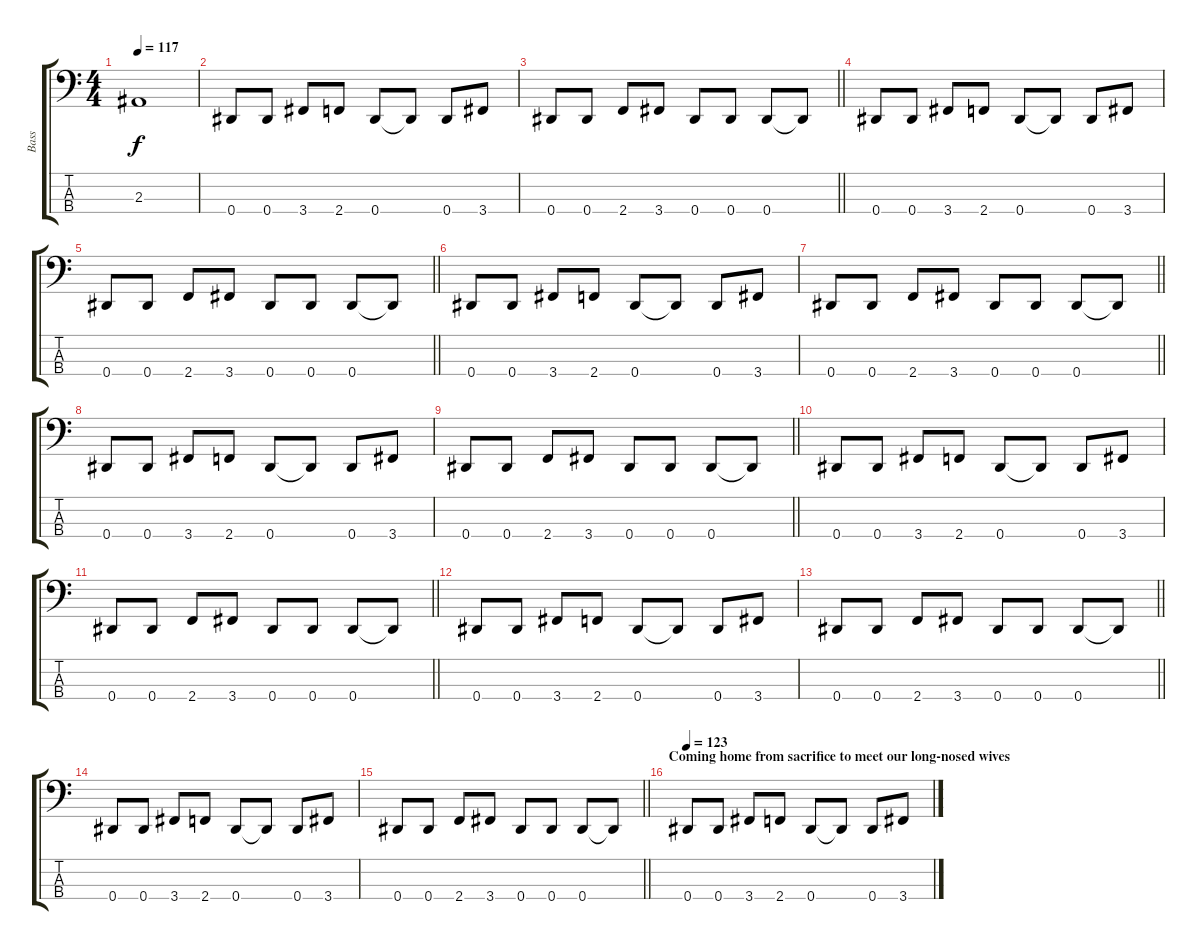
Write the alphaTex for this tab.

\track ("Bass" "Bass") {instrument electricbassfinger}
\staff {score tabs}
\tuning (Gb2 Db2 Ab1 Eb1) {hide}
\ts (4 4)
\tempo 117
\clef f4
\ks c
2.3{t}.1{dy f} |
0.4.8 0.4.8 3.4.8 2.4.8 0.4.8 0.4{t}.8 0.4.8 3.4.8 |
\barLineRight lightlight
0.4.8 0.4.8 2.4.8 3.4.8 0.4.8 0.4.8 0.4.8 0.4{t}.8 |
0.4.8 0.4.8 3.4.8 2.4.8 0.4.8 0.4{t}.8 0.4.8 3.4.8 |
\barLineRight lightlight
0.4.8 0.4.8 2.4.8 3.4.8 0.4.8 0.4.8 0.4.8 0.4{t}.8 |
0.4.8 0.4.8 3.4.8 2.4.8 0.4.8 0.4{t}.8 0.4.8 3.4.8 |
\barLineRight lightlight
0.4.8 0.4.8 2.4.8 3.4.8 0.4.8 0.4.8 0.4.8 0.4{t}.8 |
0.4.8 0.4.8 3.4.8 2.4.8 0.4.8 0.4{t}.8 0.4.8 3.4.8 |
\barLineRight lightlight
0.4.8 0.4.8 2.4.8 3.4.8 0.4.8 0.4.8 0.4.8 0.4{t}.8 |
0.4.8 0.4.8 3.4.8 2.4.8 0.4.8 0.4{t}.8 0.4.8 3.4.8 |
\barLineRight lightlight
0.4.8 0.4.8 2.4.8 3.4.8 0.4.8 0.4.8 0.4.8 0.4{t}.8 |
0.4.8 0.4.8 3.4.8 2.4.8 0.4.8 0.4{t}.8 0.4.8 3.4.8 |
\barLineRight lightlight
0.4.8 0.4.8 2.4.8 3.4.8 0.4.8 0.4.8 0.4.8 0.4{t}.8 |
0.4.8 0.4.8 3.4.8 2.4.8 0.4.8 0.4{t}.8 0.4.8 3.4.8 |
\barLineRight lightlight
0.4.8 0.4.8 2.4.8 3.4.8 0.4.8 0.4.8 0.4.8 0.4{t}.8 |
\section ("" "Coming home from sacrifice to meet our long-nosed wives ")
\tempo 123
0.4.8 0.4.8 3.4.8 2.4.8 0.4.8 0.4{t}.8 0.4.8 3.4.8
